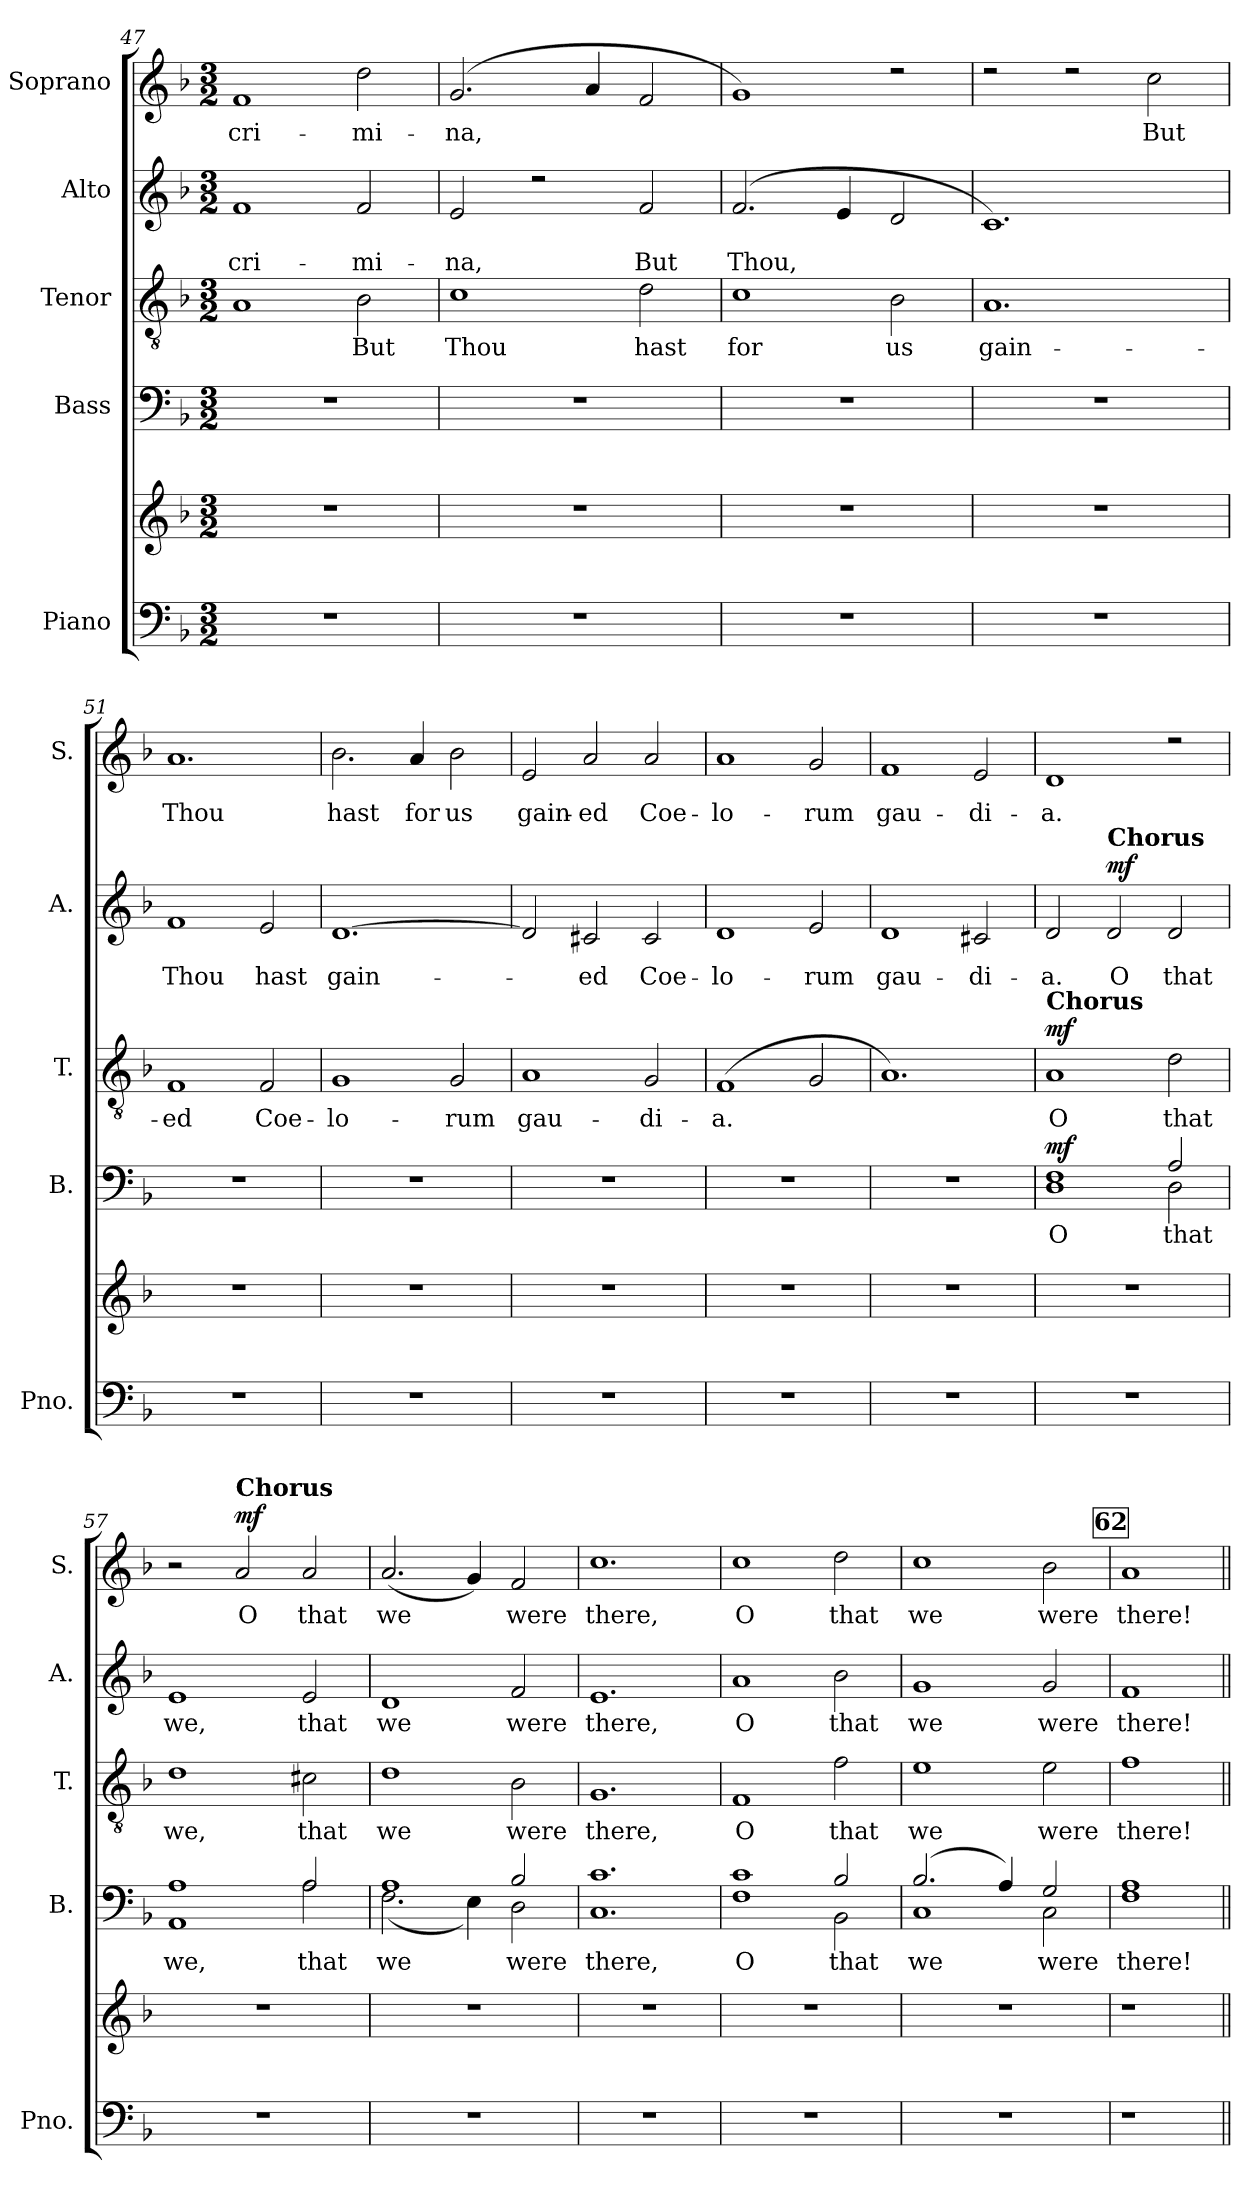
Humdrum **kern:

**kern	**kern	**kern	**text	**dynam	**kern	**text	**dynam	**kern	**text	**dynam	**kern	**text	**dynam
*part5	*part5	*part4	*part4	*part4	*part3	*part3	*part3	*part2	*part2	*part2	*part1	*part1	*part1
*staff6	*staff5	*staff4	*staff4	*staff4	*staff3	*staff3	*staff3	*staff2	*staff2	*staff2	*staff1	*staff1	*staff1
*I"Piano	*	*I"Bass	*	*	*I"Tenor	*	*	*I"Alto	*	*	*I"Soprano	*	*
*I'Pno.	*	*I'B.	*	*	*I'T.	*	*	*I'A.	*	*	*I'S.	*	*
*clefF4	*clefG2	*clefF4	*	*	*clefGv2	*	*	*clefG2	*	*	*clefG2	*	*
*k[b-]	*k[b-]	*k[b-]	*	*	*k[b-]	*	*	*k[b-]	*	*	*k[b-]	*	*
*M3/2	*M3/2	*M3/2	*	*	*M3/2	*	*	*M3/2	*	*	*M3/2	*	*
=47	=47	=47	=47	=47	=47	=47	=47	=47	=47	=47	=47	=47	=47
*	*	*	*	*	*^	*	*	*^	*	*	*^	*	*
1.r	1.r	1.r	.	.	1A	1.ryy	.	.	1f	1.ryy	cri-	.	1f	1.ryy	cri-	.
.	.	.	.	.	2B-\	.	But	.	2f/	.	-mi-	.	2dd\	.	-mi-	.
=48	=48	=48	=48	=48	=48	=48	=48	=48	=48	=48	=48	=48	=48	=48	=48	=48
1.r	1.r	1.r	.	.	1c	1.ryy	Thou	.	2e/	1.ryy	-na,	.	(2.g/	1.ryy	-na,	.
.	.	.	.	.	.	.	.	.	2r	.	.	.	.	.	.	.
.	.	.	.	.	.	.	.	.	.	.	.	.	4a/	.	.	.
.	.	.	.	.	2d\	.	hast	.	2f/	.	But	.	2f/	.	.	.
=49	=49	=49	=49	=49	=49	=49	=49	=49	=49	=49	=49	=49	=49	=49	=49	=49
1.r	1.r	1.r	.	.	1c	1.ryy	for	.	(2.f/	1.ryy	Thou,	.	1g)	1.ryy	.	.
.	.	.	.	.	.	.	.	.	4e/	.	.	.	.	.	.	.
.	.	.	.	.	2B-\	.	us	.	2d/	.	.	.	2r	.	.	.
=50	=50	=50	=50	=50	=50	=50	=50	=50	=50	=50	=50	=50	=50	=50	=50	=50
1.r	1.r	1.r	.	.	1.A	1.ryy	gain-	.	1.c)	1.ryy	.	.	2r	1.ryy	.	.
.	.	.	.	.	.	.	.	.	.	.	.	.	2r	.	.	.
.	.	.	.	.	.	.	.	.	.	.	.	.	2cc\	.	But	.
=51	=51	=51	=51	=51	=51	=51	=51	=51	=51	=51	=51	=51	=51	=51	=51	=51
1.r	1.r	1.r	.	.	1F	1.ryy	-ed	.	1f	1.ryy	Thou	.	1.a	1.ryy	Thou	.
.	.	.	.	.	2F/	.	Coe-	.	2e/	.	hast	.	.	.	.	.
=52	=52	=52	=52	=52	=52	=52	=52	=52	=52	=52	=52	=52	=52	=52	=52	=52
1.r	1.r	1.r	.	.	1G	1.ryy	-lo-	.	[1.d	1.ryy	gain-	.	2.b-\	1.ryy	hast	.
.	.	.	.	.	.	.	.	.	.	.	.	.	4a/	.	for	.
.	.	.	.	.	2G/	.	-rum	.	.	.	.	.	2b-\	.	us	.
=53	=53	=53	=53	=53	=53	=53	=53	=53	=53	=53	=53	=53	=53	=53	=53	=53
1.r	1.r	1.r	.	.	1A	1.ryy	gau-	.	2d/]	1.ryy	.	.	2e/	1.ryy	gain-	.
.	.	.	.	.	.	.	.	.	2c#X/	.	-ed	.	2a/	.	-ed	.
.	.	.	.	.	2G/	.	-di-	.	2c#/	.	Coe-	.	2a/	.	Coe-	.
!!LO:LB:g=z	!!
=54	=54	=54	=54	=54	=54	=54	=54	=54	=54	=54	=54	=54	=54	=54	=54	=54
1.r	1.r	1.r	.	.	(1F	1.ryy	-a.	.	1d	1.ryy	-lo-	.	1a	1.ryy	-lo-	.
.	.	.	.	.	2G/	.	.	.	2e/	.	-rum	.	2g/	.	-rum	.
=55	=55	=55	=55	=55	=55	=55	=55	=55	=55	=55	=55	=55	=55	=55	=55	=55
1.r	1.r	1.r	.	.	1.A)	1.ryy	.	.	1d	1.ryy	gau-	.	1f	1.ryy	gau-	.
.	.	.	.	.	.	.	.	.	2c#X/	.	-di-	.	2e/	.	-di-	.
*	*	*	*	*	*v	*v	*	*	*	*	*	*	*	*	*	*
=56	=56	=56	=56	=56	=56	=56	=56	=56	=56	=56	=56	=56	=56	=56	=56
*	*	*^	*	*	*	*	*	*	*	*	*	*	*	*	*
!	!	!	!	!	!	!LO:TX:a:B:t=Chorus	!	!	!	!	!	!	!	!	!	!
!	!	!	!	!	!LO:DY:a	!	!	!LO:DY:a	!	!	!	!	!	!	!	!
1.r	1.r	1F	1D	O	mf	1A	O	mf	2d/	2ryy	-a.	.	1d	1.ryy	-a.	.
!	!	!	!	!	!	!	!	!	!LO:TX:a:B:t=Chorus	!	!	!	!	!	!	!
!	!	!	!	!	!	!	!	!	!	!	!	!LO:DY:a	!	!	!	!
.	.	.	.	.	.	.	.	.	2d/	1ryy	O	mf	.	.	.	.
.	.	2A/	2D\	that	.	2d\	that	.	2d/	.	that	.	2r	.	.	.
*	*	*	*	*	*	*	*	*	*v	*v	*	*	*	*	*	*
*	*	*	*	*	*	*	*	*	*	*	*	*v	*v	*	*
=57	=57	=57	=57	=57	=57	=57	=57	=57	=57	=57	=57	=57	=57	=57
1.r	1.r	1A	1AA	we,	.	1d	we,	.	1e	we,	.	2r	.	.
!	!	!	!	!	!	!	!	!	!	!	!	!LO:TX:a:B:t=Chorus	!	!
!	!	!	!	!	!	!	!	!	!	!	!	!	!	!LO:DY:a
.	.	.	.	.	.	.	.	.	.	.	.	2a/	O	mf
.	.	2A/	2A\	that	.	2c#X\	that	.	2e/	that	.	2a/	that	.
=58	=58	=58	=58	=58	=58	=58	=58	=58	=58	=58	=58	=58	=58	=58
1.r	1.r	1A	(2.F\	we	.	1d	we	.	1d	we	.	(2.a/	we	.
.	.	.	4E\)	.	.	.	.	.	.	.	.	4g/)	.	.
.	.	2B-/	2D\	were	.	2B-\	were	.	2f/	were	.	2f/	were	.
=59	=59	=59	=59	=59	=59	=59	=59	=59	=59	=59	=59	=59	=59	=59
1.r	1.r	1.c	1.C	there,	.	1.G	there,	.	1.e	there,	.	1.cc	there,	.
=60	=60	=60	=60	=60	=60	=60	=60	=60	=60	=60	=60	=60	=60	=60
1.r	1.r	1c	1F	O	.	1F	O	.	1a	O	.	1cc	O	.
.	.	2B-/	2BB-\	that	.	2f\	that	.	2b-\	that	.	2dd\	that	.
=61	=61	=61	=61	=61	=61	=61	=61	=61	=61	=61	=61	=61	=61	=61
1.r	1.r	(2.B-/	1C	we	.	1e	we	.	1g	we	.	1cc	we	.
.	.	4A/)	.	.	.	.	.	.	.	.	.	.	.	.
.	.	2G/	2C\	were	.	2e\	were	.	2g/	were	.	2b-\	were	.
!!LO:REH:place=s1:a:fs=10:t=62
=62	=62	=62	=62	=62	=62	=62	=62	=62	=62	=62	=62	=62	=62	=62
1r	1r	1A	1F	there!	.	1f	there!	.	1f	there!	.	1a	there!	.
*	*	*v	*v	*	*	*	*	*	*	*	*	*	*	*
=||	=||	=||	=||	=||	=||	=||	=||	=||	=||	=||	=||	=||	=||
*-	*-	*-	*-	*-	*-	*-	*-	*-	*-	*-	*-	*-	*-
